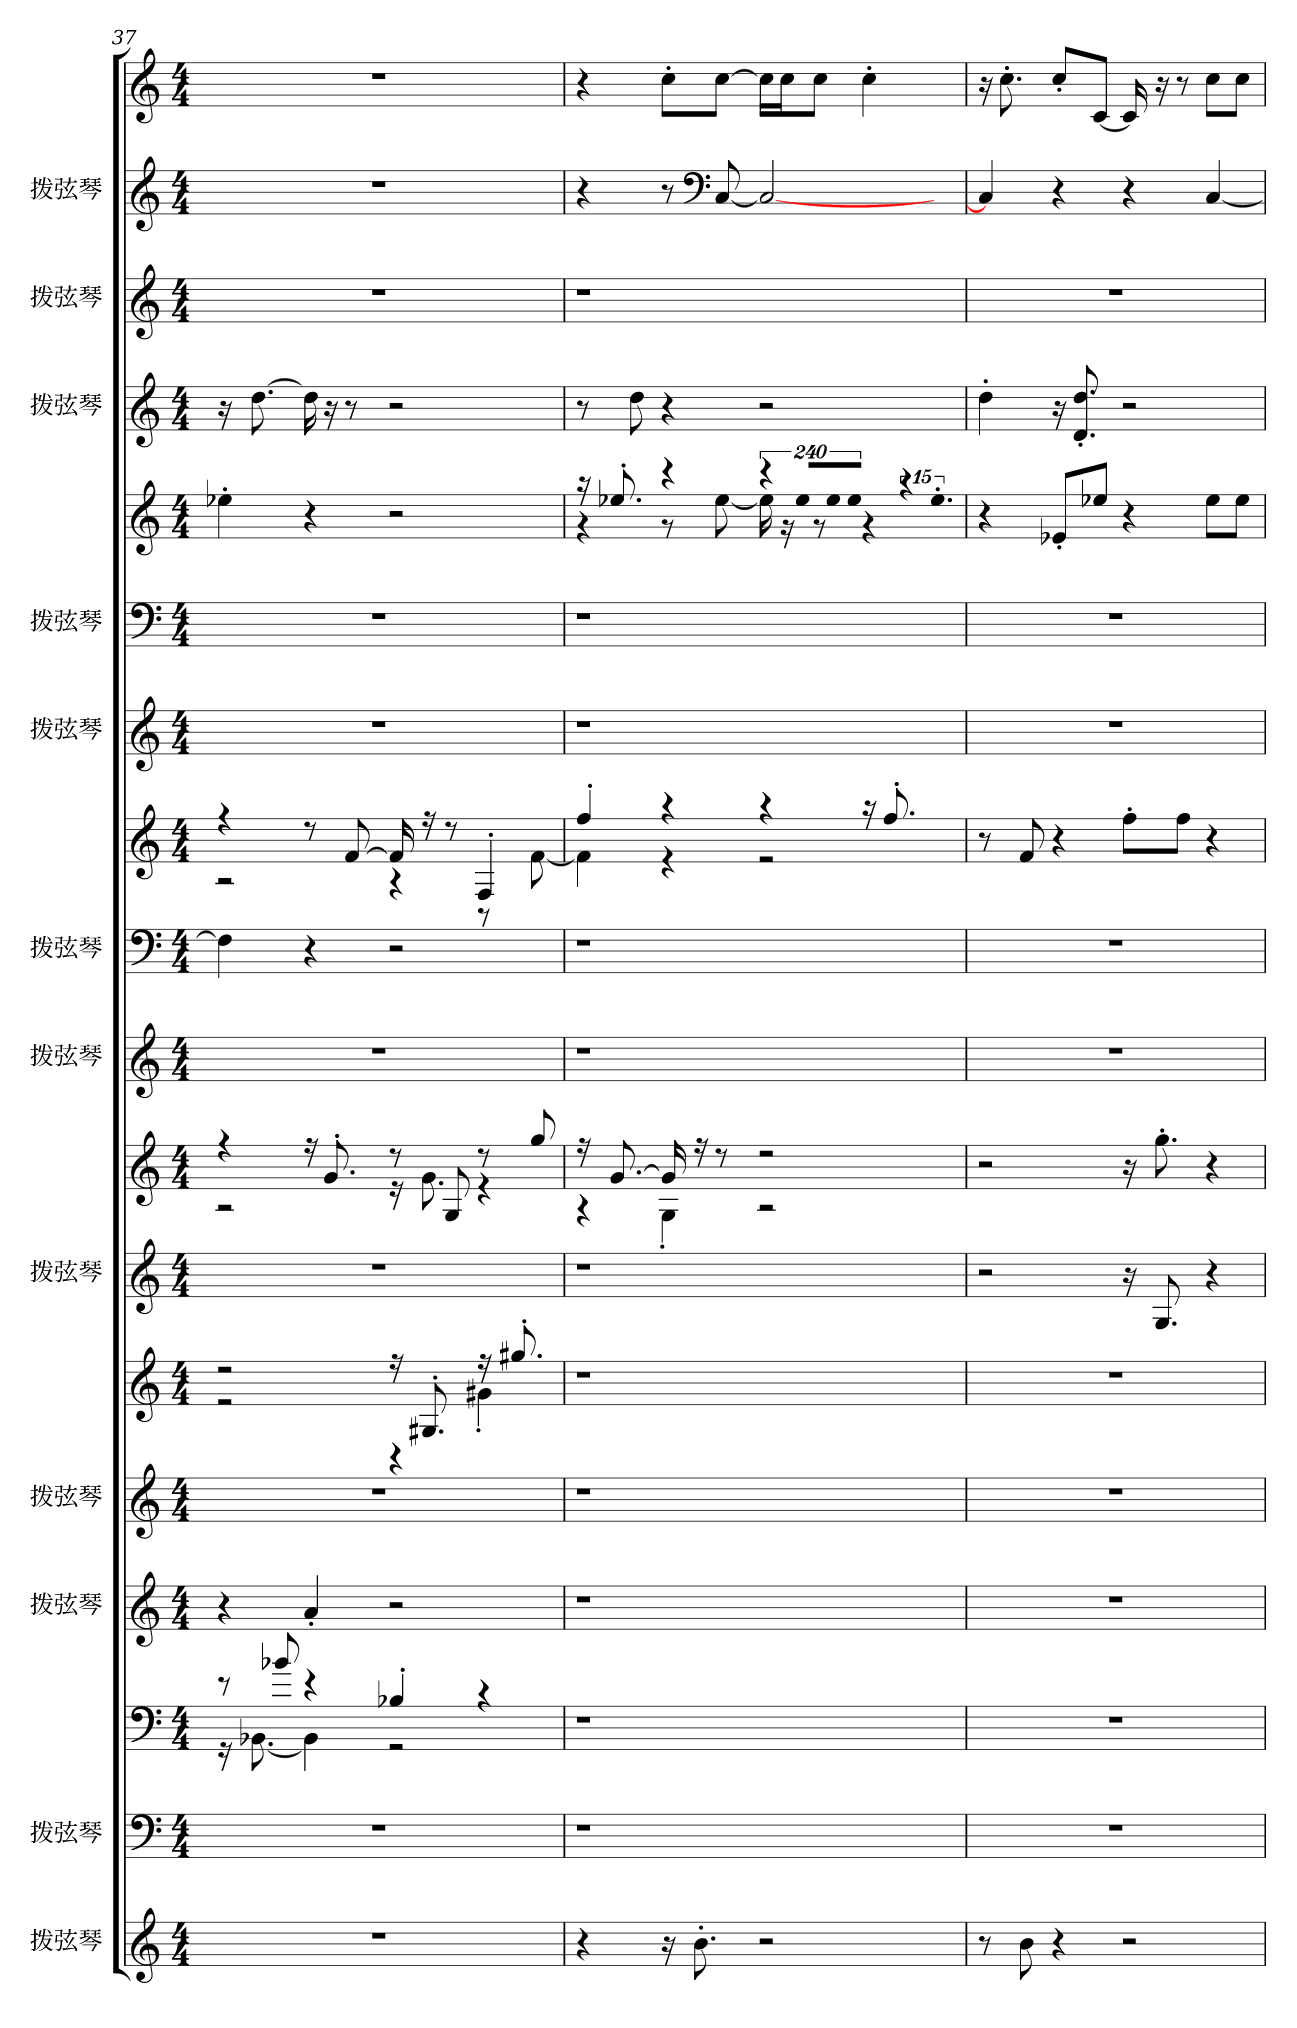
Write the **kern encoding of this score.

**kern	**kern	**kern	**kern	**kern	**kern	**kern	**kern	**kern	**kern	**kern	**kern	**kern	**kern	**kern	**kern	**kern	**kern
*part12	*part11	*part11	*part10	*part9	*part9	*part8	*part8	*part7	*part6	*part6	*part5	*part4	*part4	*part3	*part2	*part1	*part1
*staff18	*staff17	*staff16	*staff15	*staff14	*staff13	*staff12	*staff11	*staff10	*staff9	*staff8	*staff7	*staff6	*staff5	*staff4	*staff3	*staff2	*staff1
*I"拨弦琴	*I"拨弦琴	*	*I"拨弦琴	*I"拨弦琴	*	*I"拨弦琴	*	*I"拨弦琴	*I"拨弦琴	*	*I"拨弦琴	*I"拨弦琴	*	*I"拨弦琴	*I"拨弦琴	*I"拨弦琴	*
!!LO:PB:g=z
*clefG2	*clefF4	*clefF4	*clefG2	*clefG2	*clefG2	*clefG2	*clefG2	*clefG2	*clefF4	*clefG2	*clefG2	*clefF4	*clefG2	*clefG2	*clefG2	*clefG2	*clefG2
*k[]	*k[]	*k[]	*k[]	*k[]	*k[]	*k[]	*k[]	*k[]	*k[]	*k[]	*k[]	*k[]	*k[]	*k[]	*k[]	*k[]	*k[]
*M4/4	*M4/4	*M4/4	*M4/4	*M4/4	*M4/4	*M4/4	*M4/4	*M4/4	*M4/4	*M4/4	*M4/4	*M4/4	*M4/4	*M4/4	*M4/4	*M4/4	*M4/4
=37	=37	=37	=37	=37	=37	=37	=37	=37	=37	=37	=37	=37	=37	=37	=37	=37	=37
*	*	*^	*	*	*^	*	*^	*	*	*^	*	*	*	*	*	*	*
1r	1r	8r	16r	4r	1r	2r	2r	1r	4r	2r	1r	4F\]	4r	2r	1r	1r	4ee-X'\	16r	1r	1r	1r
.	.	.	[8.BB-X\	.	.	.	.	.	.	.	.	.	.	.	.	.	.	[8.dd\	.	.	.
.	.	8b-X/	.	.	.	.	.	.	.	.	.	.	.	.	.	.	.	.	.	.	.
.	.	4r	4BB-\]	4a'/	.	.	.	.	16r	.	.	4r	8r	.	.	.	4r	16dd\]	.	.	.
.	.	.	.	.	.	.	.	.	8.g'/	.	.	.	.	.	.	.	.	16r	.	.	.
.	.	.	.	.	.	.	.	.	.	.	.	.	[8f/	.	.	.	.	8r	.	.	.
.	.	4B-X'/	2r	2r	.	16r	4r	.	8r	16r	.	2r	16f/]	4r	.	.	2r	2r	.	.	.
.	.	.	.	.	.	8.G#X'/	.	.	.	8.g\	.	.	16r	.	.	.	.	.	.	.	.
.	.	.	.	.	.	.	.	.	8G/	.	.	.	8r	.	.	.	.	.	.	.	.
.	.	4r	.	.	.	16r	4g#X'\	.	8r	4r	.	.	4F'/	8r	.	.	.	.	.	.	.
.	.	.	.	.	.	8.gg#X'/	.	.	.	.	.	.	.	.	.	.	.	.	.	.	.
.	.	.	.	.	.	.	.	.	8gg/	.	.	.	.	[8f\	.	.	.	.	.	.	.
*	*	*v	*v	*	*	*v	*v	*	*	*	*	*	*	*	*	*	*	*	*	*	*
=38	=38	=38	=38	=38	=38	=38	=38	=38	=38	=38	=38	=38	=38	=38	=38	=38	=38	=38	=38
*	*	*	*	*	*	*	*	*	*	*	*	*	*	*	*^	*	*	*	*
4r	1r	1r	1r	1r	1r	1r	16r	4r	1r	1r	4ff'/	4f\]	1r	1r	16r	4r	8r	1r	4r	4r
.	.	.	.	.	.	.	[8.g/	.	.	.	.	.	.	.	8.ee-X'/	.	.	.	.	.
.	.	.	.	.	.	.	.	.	.	.	.	.	.	.	.	.	8dd\	.	.	.
16r	.	.	.	.	.	.	16g/]	4G'\	.	.	4r	4r	.	.	4r	8r	4r	.	8r	8cc'\L
8.b'\	.	.	.	.	.	.	16r	.	.	.	.	.	.	.	.	.	.	.	.	.
*	*	*	*	*	*	*	*	*	*	*	*	*	*	*	*	*	*	*	*clefF4	*
.	.	.	.	.	.	.	8r	.	.	.	.	.	.	.	.	[8ee-\	.	.	[8C/	[8cc\J
!	!	!	!	!	!	!	!	!	!	!	!	!	!	!	!LO:N:vis=16	!	!	!	!	!
2r	.	.	.	.	.	.	2r	2r	.	.	4r	2r	.	.	1920%137r	16ee-\]	2r	.	2C/_	16cc\LL]
.	.	.	.	.	.	.	.	.	.	.	.	.	.	.	.	16r	.	.	.	16cc\J
!	!	!	!	!	!	!	!	!	!	!	!	!	!	!	!LO:N:vis=16	!	!	!	!	!
.	.	.	.	.	.	.	.	.	.	.	.	.	.	.	1920%137ee-/LL	.	.	.	.	.
.	.	.	.	.	.	.	.	.	.	.	.	.	.	.	.	8r	.	.	.	8cc\J
!	!	!	!	!	!	!	!	!	!	!	!	!	!	!	!LO:N:vis=16	!	!	!	!	!
.	.	.	.	.	.	.	.	.	.	.	.	.	.	.	1920%137ee-/J	.	.	.	.	.
!	!	!	!	!	!	!	!	!	!	!	!	!	!	!	!LO:N:vis=8	!	!	!	!	!
.	.	.	.	.	.	.	.	.	.	.	.	.	.	.	960%137ee-/J	.	.	.	.	.
.	.	.	.	.	.	.	.	.	.	.	16r	.	.	.	.	4r	.	.	.	4cc'\
.	.	.	.	.	.	.	.	.	.	.	8.ff'/	.	.	.	.	.	.	.	.	.
.	.	.	.	.	.	.	.	.	.	.	.	.	.	.	1920ryy	.	.	.	.	.
!	!	!	!	!	!	!	!	!	!	!	!	!	!	!	!LO:N:vis=32	!	!	!	!	!
.	.	.	.	.	.	.	.	.	.	.	.	.	.	.	640%23r	.	.	.	.	.
!	!	!	!	!	!	!	!	!	!	!	!	!	!	!	!LO:N:vis=16.	!	!	!	!	!
.	.	.	.	.	.	.	.	.	.	.	.	.	.	.	960%103ee-'/	.	.	.	.	.
1920ryy	1920ryy	1920ryy	1920ryy	1920ryy	1920ryy	1920ryy	1920ryy	1920ryy	1920ryy	1920ryy	1920ryy	1920ryy	1920ryy	1920ryy	.	1920ryy	1920ryy	1920ryy	1920ryy	1920ryy
*	*	*	*	*	*	*	*v	*v	*	*	*v	*v	*	*	*v	*v	*	*	*	*
!!LO:PB:g=z
=39	=39	=39	=39	=39	=39	=39	=39	=39	=39	=39	=39	=39	=39	=39	=39	=39	=39
8r	1r	1r	1r	1r	1r	2r	2r	1r	1r	8r	1r	1r	4r	4dd'\	1r	4C/]	16r
.	.	.	.	.	.	.	.	.	.	.	.	.	.	.	.	.	8.cc'\
8b\	.	.	.	.	.	.	.	.	.	8f/	.	.	.	.	.	.	.
4r	.	.	.	.	.	.	.	.	.	4r	.	.	8e-X'/L	16r	.	4r	8cc'/L
.	.	.	.	.	.	.	.	.	.	.	.	.	.	8.d/' 8.dd/'	.	.	.
.	.	.	.	.	.	.	.	.	.	.	.	.	8ee-X/J	.	.	.	[8c/J
2r	.	.	.	.	.	16r	16r	.	.	8ff'\L	.	.	4r	2r	.	4r	16c/]
.	.	.	.	.	.	8.G/	8.gg'\	.	.	.	.	.	.	.	.	.	16r
.	.	.	.	.	.	.	.	.	.	8ff\J	.	.	.	.	.	.	8r
.	.	.	.	.	.	4r	4r	.	.	4r	.	.	8ee-\L	.	.	[4C/	8cc\L
.	.	.	.	.	.	.	.	.	.	.	.	.	8ee-\J	.	.	.	8cc\J
=	=	=	=	=	=	=	=	=	=	=	=	=	=	=	=	=	=
*-	*-	*-	*-	*-	*-	*-	*-	*-	*-	*-	*-	*-	*-	*-	*-	*-	*-
